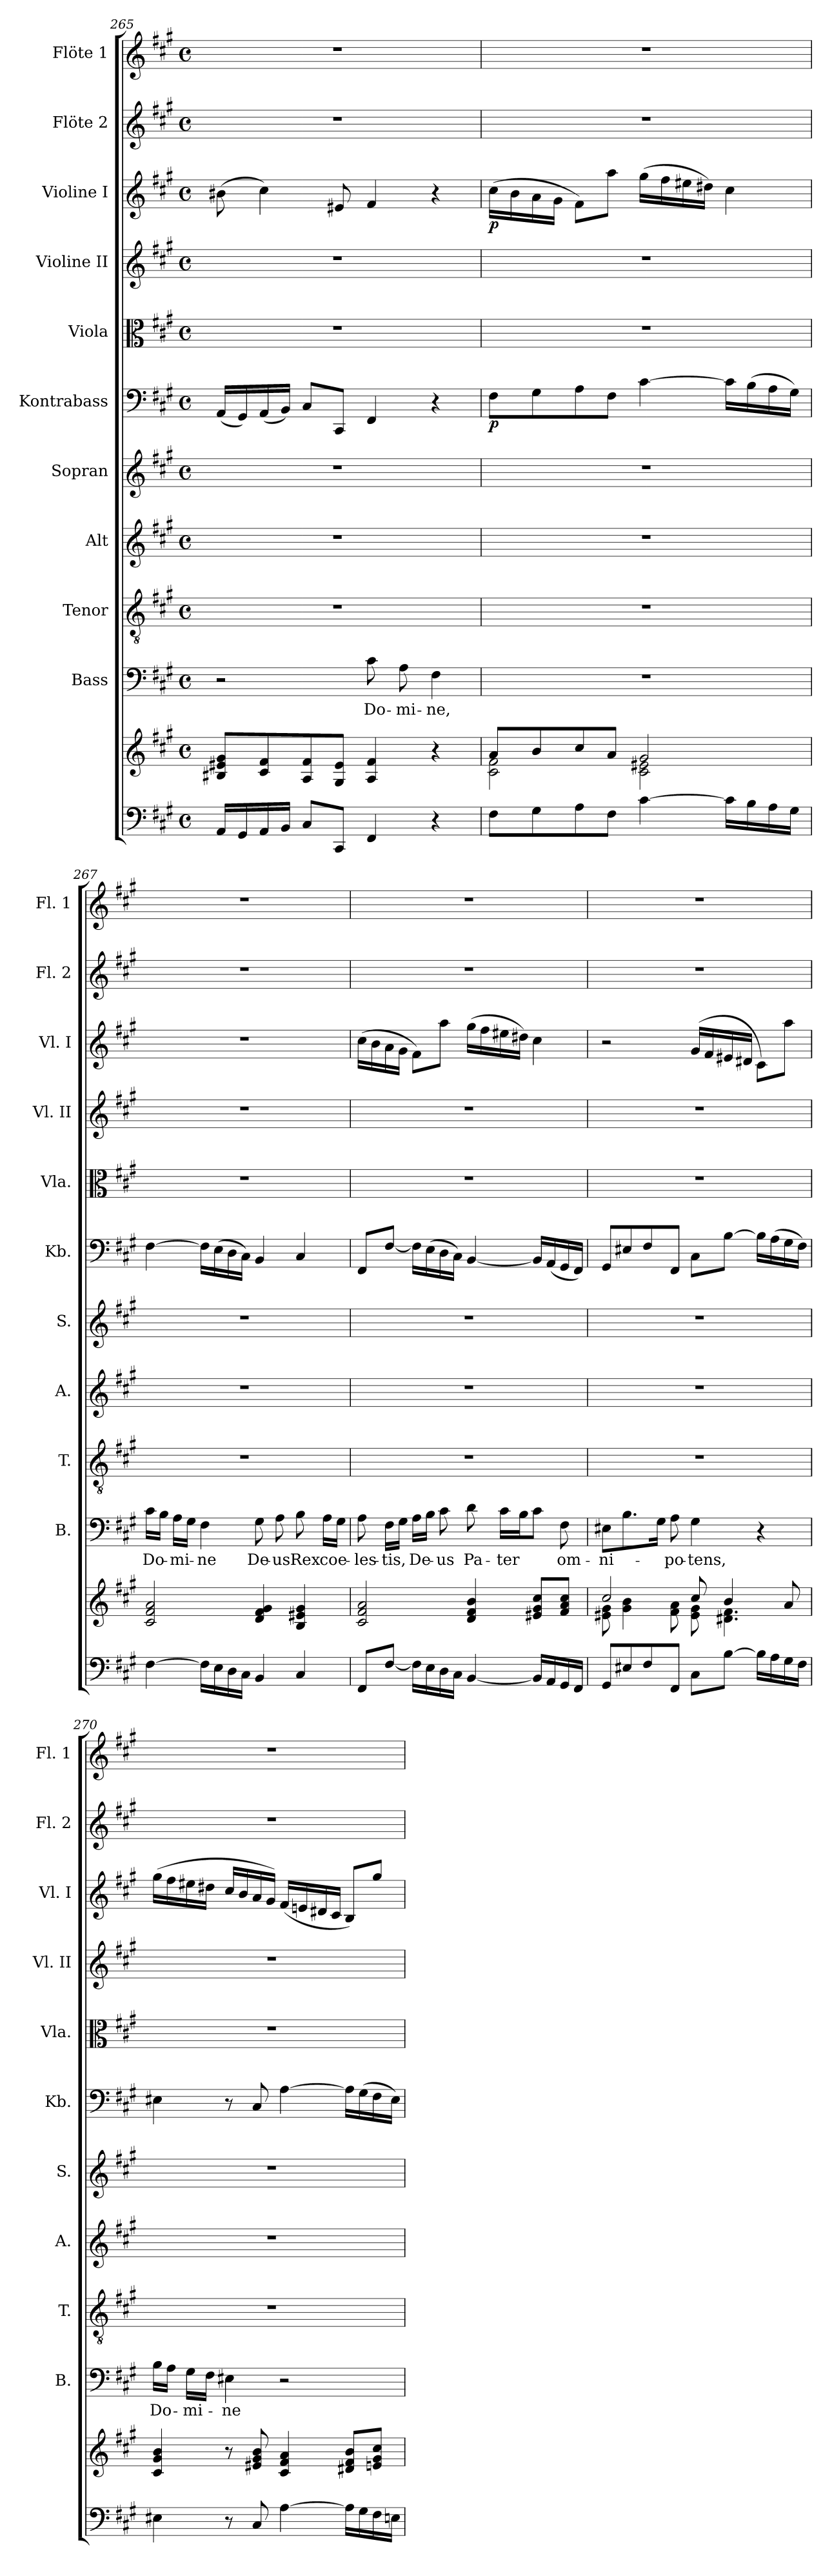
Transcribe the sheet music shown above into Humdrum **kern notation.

**kern	**kern	**kern	**text	**kern	**kern	**kern	**kern	**dynam	**kern	**kern	**kern	**dynam	**kern	**kern
*part11	*part11	*part10	*part10	*part9	*part8	*part7	*part6	*part6	*part5	*part4	*part3	*part3	*part2	*part1
*staff12	*staff11	*staff10	*staff10	*staff9	*staff8	*staff7	*staff6	*staff6	*staff5	*staff4	*staff3	*staff3	*staff2	*staff1
*	*	*I"Bass	*	*I"Tenor	*I"Alt	*I"Sopran	*I"Kontrabass	*	*I"Viola	*I"Violine II	*I"Violine I	*	*I"Flöte 2	*I"Flöte 1
*	*	*I'B.	*	*I'T.	*I'A.	*I'S.	*I'Kb.	*	*I'Vla.	*I'Vl. II	*I'Vl. I	*	*I'Fl. 2	*I'Fl. 1
*clefF4	*clefG2	*clefF4	*	*clefGv2	*clefG2	*clefG2	*clefF4	*	*clefC3	*clefG2	*clefG2	*	*clefG2	*clefG2
*	*	*	*	*	*	*	*ITrd7c12	*	*	*	*	*	*	*
*k[f#c#g#]	*k[f#c#g#]	*k[f#c#g#]	*	*k[f#c#g#]	*k[f#c#g#]	*k[f#c#g#]	*k[f#c#g#]	*	*k[f#c#g#]	*k[f#c#g#]	*k[f#c#g#]	*	*k[f#c#g#]	*k[f#c#g#]
*A:	*A:	*A:	*	*A:	*A:	*A:	*A:	*	*A:	*A:	*A:	*	*A:	*A:
*M4/4	*M4/4	*M4/4	*	*M4/4	*M4/4	*M4/4	*M4/4	*	*M4/4	*M4/4	*M4/4	*	*M4/4	*M4/4
*met(c)	*met(c)	*met(c)	*	*met(c)	*met(c)	*met(c)	*met(c)	*	*met(c)	*met(c)	*met(c)	*	*met(c)	*met(c)
=265	=265	=265	=265	=265	=265	=265	=265	=265	=265	=265	=265	=265	=265	=265
16AA/LL	8B#X/ 8e#X/ 8g#/L	2r	.	1r	1r	1r	(<16AAA/LL	.	1r	1r	(>8b#X\	.	1r	1r
16GG#/	.	.	.	.	.	.	16GGG#/)	.	.	.	.	.	.	.
16AA/	8c#/ 8f#/	.	.	.	.	.	(<16AAA/	.	.	.	4cc#\)	.	.	.
16BB/JJ	.	.	.	.	.	.	16BBB/JJ)	.	.	.	.	.	.	.
8C#/L	8A/ 8f#/	.	.	.	.	.	8CC#/L	.	.	.	.	.	.	.
8CC#/J	8G#/ 8e#/J	.	.	.	.	.	8CCC#/J	.	.	.	8e#X/	.	.	.
!	!	!	!LO:LY:b	!	!	!	!	!	!	!	!	!	!	!
4FF#/	4A/ 4f#/	8c#\	Do-	.	.	.	4FFF#/	.	.	.	4f#/	.	.	.
!	!	!	!LO:LY:b	!	!	!	!	!	!	!	!	!	!	!
.	.	8A\	-mi-	.	.	.	.	.	.	.	.	.	.	.
!	!	!	!LO:LY:b	!	!	!	!	!	!	!	!	!	!	!
4r	4r	4F#\	-ne,	.	.	.	4r	.	.	.	4r	.	.	.
!!LO:PB:g=z
=266	=266	=266	=266	=266	=266	=266	=266	=266	=266	=266	=266	=266	=266	=266
*	*^	*	*	*	*	*	*	*	*	*	*	*	*	*
!	!	!	!	!	!	!	!	!	!LO:DY:b	!	!	!	!LO:DY:b	!	!
8F#\L	8a/L	2c#\ 2f#\	1r	.	1r	1r	1r	8FF#\L	p	1r	1r	(>16cc#\LL	p	1r	1r
.	.	.	.	.	.	.	.	.	.	.	.	16b\	.	.	.
8G#\	8b/	.	.	.	.	.	.	8GG#\	.	.	.	16a\	.	.	.
.	.	.	.	.	.	.	.	.	.	.	.	16g#\JJ	.	.	.
8A\	8cc#/	.	.	.	.	.	.	8AA\	.	.	.	8f#\L)	.	.	.
8F#\J	8a/J	.	.	.	.	.	.	8FF#\J	.	.	.	8aa\J	.	.	.
[4c#\	2g#/	2c#\ 2e#X\	.	.	.	.	.	[4C#\	.	.	.	(>16gg#\LL	.	.	.
.	.	.	.	.	.	.	.	.	.	.	.	16ff#\	.	.	.
.	.	.	.	.	.	.	.	.	.	.	.	16ee#X\	.	.	.
.	.	.	.	.	.	.	.	.	.	.	.	16dd#X\JJ)	.	.	.
16c#\LL]	.	.	.	.	.	.	.	16C#\LL]	.	.	.	4cc#\	.	.	.
16B\	.	.	.	.	.	.	.	(>16BB\	.	.	.	.	.	.	.
16A\	.	.	.	.	.	.	.	16AA\	.	.	.	.	.	.	.
16G#\JJ	.	.	.	.	.	.	.	16GG#\JJ)	.	.	.	.	.	.	.
*	*v	*v	*	*	*	*	*	*	*	*	*	*	*	*	*
=267	=267	=267	=267	=267	=267	=267	=267	=267	=267	=267	=267	=267	=267	=267
!	!	!	!LO:LY:b	!	!	!	!	!	!	!	!	!	!	!
[4F#\	2c#/ 2f#/ 2a/	16c#\LL	Do-	1r	1r	1r	[4FF#\	.	1r	1r	1r	.	1r	1r
.	.	16B\JJ	.	.	.	.	.	.	.	.	.	.	.	.
!	!	!	!LO:LY:b	!	!	!	!	!	!	!	!	!	!	!
.	.	16A\LL	-mi-	.	.	.	.	.	.	.	.	.	.	.
.	.	16G#\JJ	.	.	.	.	.	.	.	.	.	.	.	.
!	!	!	!LO:LY:b	!	!	!	!	!	!	!	!	!	!	!
16F#\LL]	.	4F#\	-ne	.	.	.	16FF#\LL]	.	.	.	.	.	.	.
16E\	.	.	.	.	.	.	(>16EE\	.	.	.	.	.	.	.
16D\	.	.	.	.	.	.	16DD\	.	.	.	.	.	.	.
16C#\JJ	.	.	.	.	.	.	16CC#\JJ)	.	.	.	.	.	.	.
!	!	!	!LO:LY:b	!	!	!	!	!	!	!	!	!	!	!
4BB/	4d/ 4f#/ 4g#/	8G#\	De-	.	.	.	4BBB/	.	.	.	.	.	.	.
!	!	!	!LO:LY:b	!	!	!	!	!	!	!	!	!	!	!
.	.	8A\	-us	.	.	.	.	.	.	.	.	.	.	.
!	!	!	!LO:LY:b	!	!	!	!	!	!	!	!	!	!	!
4C#/	4B/ 4e#X/ 4g#/	8B\	Rex	.	.	.	4CC#/	.	.	.	.	.	.	.
!	!	!	!LO:LY:b	!	!	!	!	!	!	!	!	!	!	!
.	.	16A\LL	coe-	.	.	.	.	.	.	.	.	.	.	.
.	.	16G#\JJ	.	.	.	.	.	.	.	.	.	.	.	.
=268	=268	=268	=268	=268	=268	=268	=268	=268	=268	=268	=268	=268	=268	=268
!	!	!	!LO:LY:b	!	!	!	!	!	!	!	!	!	!	!
8FF#/L	2c#/ 2f#/ 2a/	8A\	-les-	1r	1r	1r	8FFF#/L	.	1r	1r	(>16cc#\LL	.	1r	1r
.	.	.	.	.	.	.	.	.	.	.	16b\	.	.	.
!	!	!	!LO:LY:b	!	!	!	!	!	!	!	!	!	!	!
[8F#/J	.	16F#\LL	-tis,	.	.	.	[8FF#/J	.	.	.	16a\	.	.	.
.	.	16G#\JJ	.	.	.	.	.	.	.	.	16g#\JJ	.	.	.
!	!	!	!LO:LY:b	!	!	!	!	!	!	!	!	!	!	!
16F#\LL]	.	16A\LL	De-	.	.	.	16FF#\LL]	.	.	.	8f#\L)	.	.	.
16E\	.	16B\JJ	.	.	.	.	(>16EE\	.	.	.	.	.	.	.
!	!	!	!LO:LY:b	!	!	!	!	!	!	!	!	!	!	!
16D\	.	8c#\	-us	.	.	.	16DD\	.	.	.	8aa\J	.	.	.
16C#\JJ	.	.	.	.	.	.	16CC#\JJ)	.	.	.	.	.	.	.
!	!	!	!LO:LY:b	!	!	!	!	!	!	!	!	!	!	!
[4BB/	4d/ 4f#/ 4b/	8d\	Pa-	.	.	.	[4BBB/	.	.	.	(>16gg#\LL	.	.	.
.	.	.	.	.	.	.	.	.	.	.	16ff#\	.	.	.
!	!	!	!LO:LY:b	!	!	!	!	!	!	!	!	!	!	!
.	.	16c#\LL	-ter	.	.	.	.	.	.	.	16ee#X\	.	.	.
.	.	16B\J	.	.	.	.	.	.	.	.	16dd#X\JJ)	.	.	.
16BB/LL]	8e#X/ 8g#/ 8cc#/L	8c#\J	.	.	.	.	16BBB/LL]	.	.	.	4cc#\	.	.	.
16AA/	.	.	.	.	.	.	(<16AAA/	.	.	.	.	.	.	.
!	!	!	!LO:LY:b	!	!	!	!	!	!	!	!	!	!	!
16GG#/	8f#/ 8a/ 8cc#/J	8F#\	om-	.	.	.	16GGG#/	.	.	.	.	.	.	.
16FF#/JJ	.	.	.	.	.	.	16FFF#/JJ)	.	.	.	.	.	.	.
!!LO:PB:g=z
=269	=269	=269	=269	=269	=269	=269	=269	=269	=269	=269	=269	=269	=269	=269
*	*^	*	*	*	*	*	*	*	*	*	*	*	*	*
!	!	!	!	!LO:LY:b	!	!	!	!	!	!	!	!	!	!	!
8GG#/L	2cc#/	8e#X\ 8g#\	8E#X\L	-ni-	1r	1r	1r	8GGG#/L	.	1r	1r	2r	.	1r	1r
8E#X/	.	4g#\ 4b\	8.B\	.	.	.	.	8EE#X/	.	.	.	.	.	.	.
8F#/	.	.	.	.	.	.	.	8FF#/	.	.	.	.	.	.	.
.	.	.	16G#\Jk	.	.	.	.	.	.	.	.	.	.	.	.
!	!	!	!	!LO:LY:b	!	!	!	!	!	!	!	!	!	!	!
8FF#/J	.	8f#\ 8a\	8A\	-po-	.	.	.	8FFF#/J	.	.	.	.	.	.	.
!	!	!	!	!LO:LY:b	!	!	!	!	!	!	!	!	!	!	!
8C#\L	8cc#/	8e#\ 8g#\	4G#\	-tens,	.	.	.	8CC#\L	.	.	.	(<16g#/LL	.	.	.
.	.	.	.	.	.	.	.	.	.	.	.	16f#/	.	.	.
[8B\J	4b/	4.d#X\ 4.f#\	.	.	.	.	.	[8BB\J	.	.	.	16e#X/	.	.	.
.	.	.	.	.	.	.	.	.	.	.	.	16d#X/JJ	.	.	.
16B\LL]	.	.	4r	.	.	.	.	16BB\LL]	.	.	.	8c#\L)	.	.	.
16A\	.	.	.	.	.	.	.	(>16AA\	.	.	.	.	.	.	.
16G#\	8a/	.	.	.	.	.	.	16GG#\	.	.	.	8aa\J	.	.	.
16F#\JJ	.	.	.	.	.	.	.	16FF#\JJ)	.	.	.	.	.	.	.
*	*v	*v	*	*	*	*	*	*	*	*	*	*	*	*	*
=270	=270	=270	=270	=270	=270	=270	=270	=270	=270	=270	=270	=270	=270	=270
!	!	!	!LO:LY:b	!	!	!	!	!	!	!	!	!	!	!
4E#X\	4c#/ 4g#/ 4b/	16B\LL	Do-	1r	1r	1r	4EE#X\	.	1r	1r	(>16gg#\LL	.	1r	1r
.	.	16A\JJ	.	.	.	.	.	.	.	.	16ff#\	.	.	.
!	!	!	!LO:LY:b	!	!	!	!	!	!	!	!	!	!	!
.	.	16G#\LL	-mi-	.	.	.	.	.	.	.	16ee#X\	.	.	.
.	.	16F#\JJ	.	.	.	.	.	.	.	.	16dd#X\JJ	.	.	.
!	!	!	!LO:LY:b	!	!	!	!	!	!	!	!	!	!	!
8r	8r	4E#X\	-ne	.	.	.	8r	.	.	.	16cc#/LL	.	.	.
.	.	.	.	.	.	.	.	.	.	.	16b/	.	.	.
8C#/	8e#X/ 8g#/ 8b/	.	.	.	.	.	8CC#/	.	.	.	16a/	.	.	.
.	.	.	.	.	.	.	.	.	.	.	16g#/JJ)	.	.	.
[4A\	4c#/ 4f#/ 4a/	2r	.	.	.	.	[4AA\	.	.	.	(<16f#/LL	.	.	.
.	.	.	.	.	.	.	.	.	.	.	16en/	.	.	.
.	.	.	.	.	.	.	.	.	.	.	16d#X/	.	.	.
.	.	.	.	.	.	.	.	.	.	.	16c#/JJ	.	.	.
16A\LL]	8d#X/ 8f#/ 8b/L	.	.	.	.	.	16AA\LL]	.	.	.	8B/L)	.	.	.
16G#\	.	.	.	.	.	.	(>16GG#\	.	.	.	.	.	.	.
16F#\	8en/ 8g#/ 8cc#/J	.	.	.	.	.	16FF#\	.	.	.	8gg#/J	.	.	.
16En\JJ	.	.	.	.	.	.	16EE#\JJ)	.	.	.	.	.	.	.
=	=	=	=	=	=	=	=	=	=	=	=	=	=	=
*-	*-	*-	*-	*-	*-	*-	*-	*-	*-	*-	*-	*-	*-	*-
